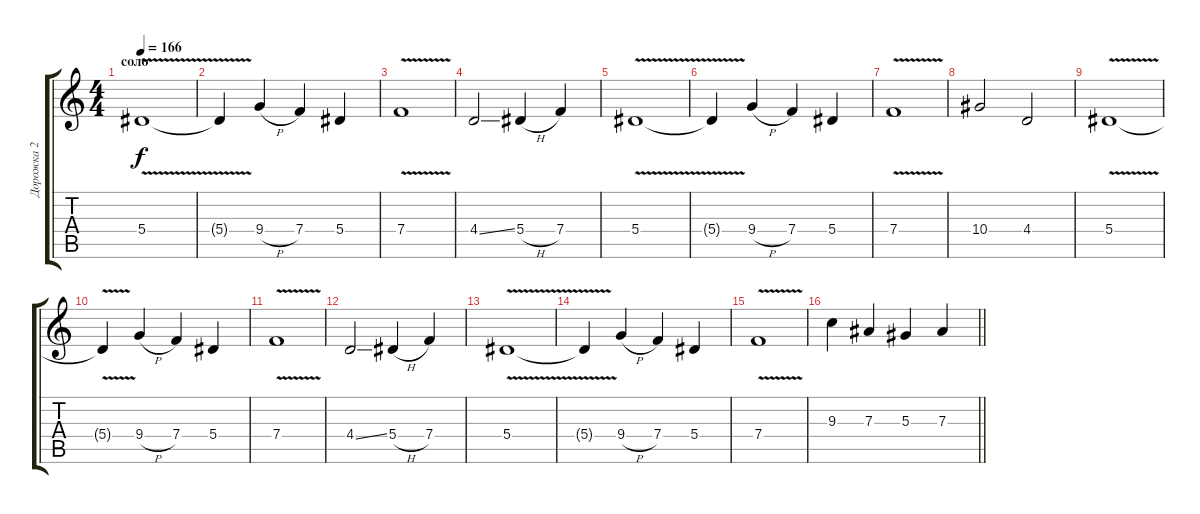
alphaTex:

\track ("Дорожка 2" "Дорожка 2") {instrument distortionguitar}
\staff {score tabs}
\tuning (C4 G3 Eb3 Bb2 F2 C2) {hide}
\ts (4 4)
\section ("" "соло")
\tempo 166
\clef g2
\ks c
5.4{v}.1{dy f} |
5.4{t}.4 9.4{h}.4 7.4.4 5.4.4 |
7.4{v}.1 |
4.4{ss}.2 5.4{h}.4 7.4.4 |
5.4{v}.1 |
5.4{t}.4 9.4{h}.4 7.4.4 5.4.4 |
7.4{v}.1 |
10.4.2 4.4.2 |
5.4{v}.1 |
5.4{t}.4 9.4{h}.4 7.4.4 5.4.4 |
7.4{v}.1 |
4.4{ss}.2 5.4{h}.4 7.4.4 |
5.4{v}.1 |
5.4{t}.4 9.4{h}.4 7.4.4 5.4.4 |
7.4{v}.1 |
\barLineRight lightlight
9.3.4 7.3.4 5.3.4 7.3.4
